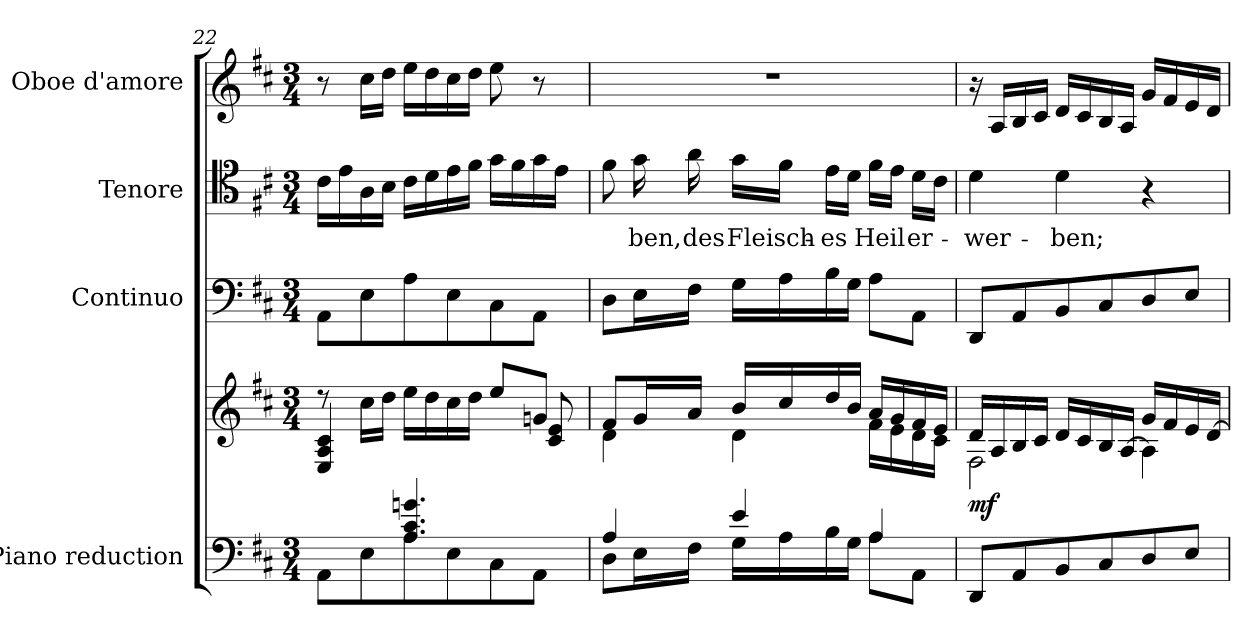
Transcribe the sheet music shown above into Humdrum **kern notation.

**kern	**kern	**dynam	**kern	**dynam	**kern	**text	**kern	**dynam
*part4	*part4	*part4	*part3	*part3	*part2	*part2	*part1	*part1
*staff5	*staff4	*staff4/5	*staff3	*staff3	*staff2	*staff2	*staff1	*staff1
*I"Piano reduction	*	*	*I"Continuo	*	*I"Tenore	*	*I"Oboe d'amore	*
*I'Pno	*	*	*	*	*	*	*I'Ob	*
!!LO:LB:g=z
*clefF4	*clefG2	*	*clefF4	*	*clefC4	*	*clefG2	*
*k[f#c#]	*k[f#c#]	*	*k[f#c#]	*	*k[f#c#]	*	*k[f#c#]	*
*M3/4	*M3/4	*	*M3/4	*	*M3/4	*	*M3/4	*
=22	=22	=22	=22	=22	=22	=22	=22	=22
*^	*^	*	*	*	*	*	*	*
4ryy	8AA\L	8r	4E/ 4A/ 4c#/	.	8AA\L	.	16c#\LL	.	8r	.
.	.	.	.	.	.	.	16e\	.	.	.
.	8E\	16cc#\LL	.	.	8E\	.	16A\	.	16cc#\LL	.
.	.	16dd\JJ	.	.	.	.	16B\JJ	.	16dd\JJ	.
4.A/ 4.c#/ 4.gn/	8A\	16ee\LL	4.ryy	.	8A\	.	16c#\LL	.	16ee\LL	.
.	.	16dd\	.	.	.	.	16d\	.	16dd\	.
.	8E\	16cc#\	.	.	8E\	.	16e\	.	16cc#\	.
.	.	16dd\JJ	.	.	.	.	16f#\JJ	.	16dd\JJ	.
.	8C#\	8ee/L	.	.	8C#\	.	16g\LL	.	8ee\	.
.	.	.	.	.	.	.	16f#\	.	.	.
8ryy	8AA\J	8gn/J	8c#/ 8e/	.	8AA\J	.	16g\	.	8r	.
.	.	.	.	.	.	.	16e\JJ	.	.	.
=23	=23	=23	=23	=23	=23	=23	=23	=23	=23	=23
4A/	8D\L	8f#/L	4d\	.	8D\L	.	8f#\	.	2.r	.
!	!	!	!	!	!	!	!	!LO:LY:b	!	!
.	16E\L	16g/L	.	.	16E\L	.	16g\	-ben,	.	.
!	!	!	!	!	!	!	!	!LO:LY:b	!	!
.	16F#\JJ	16a/JJ	.	.	16F#\JJ	.	16a\	des	.	.
!	!	!	!	!	!	!	!	!LO:LY:b	!	!
4e/	16G\LL	16b/LL	4d\	.	16G\LL	.	16g\LL	Fleisch-	.	.
.	16A\	16cc#/	.	.	16A\	.	16f#\JJ	.	.	.
!	!	!	!	!	!	!	!	!LO:LY:b	!	!
.	16B\	16dd/	.	.	16B\	.	16e\LL	-es	.	.
.	16G\JJ	16b/JJ	.	.	16G\JJ	.	16d\JJ	.	.	.
!	!	!	!	!	!	!	!	!LO:LY:b	!	!
4A/	8A\L	16a/LL	16f#\LL	.	8A\L	.	16f#\LL	Heil	.	.
.	.	16g/	16e\	.	.	.	16e\JJ	.	.	.
!	!	!	!	!	!	!	!	!LO:LY:b	!	!
.	8AA\J	16f#/	16d\	.	8AA\J	.	16d\LL	er-	.	.
.	.	16e/JJ	16c#\JJ	.	.	.	16c#\JJ	.	.	.
*v	*v	*	*	*	*	*	*	*	*	*
=24	=24	=24	=24	=24	=24	=24	=24	=24	=24
!	!	!	!LO:DY:b	!	!	!	!LO:LY:b	!	!
8DD/L	16d/LL	2F#\	mf	8DD/L	.	4d\	-wer-	16r	.
!	!	!	!	!	!	!	!	!	!LO:DY:b
.	16A/	.	.	.	.	.	.	16A/LL	other-dynamics
!	!	!	!	!	!LO:DY:a	!	!	!	!
8AA/	16B/	.	.	8AA/	other-dynamics	.	.	16B/	.
.	16c#/JJ	.	.	.	.	.	.	16c#/JJ	.
!	!	!	!	!	!	!	!LO:LY:b	!	!
8BB/	16d/LL	.	.	8BB/	.	4d\	-ben;	16d/LL	.
.	16c#/	.	.	.	.	.	.	16c#/	.
8C#/	16B/	.	.	8C#/	.	.	.	16B/	.
.	[<16A/JJ	.	.	.	.	.	.	16A/JJ	.
8D/	16g/LL	4A\]	.	8D/	.	4r	.	16g/LL	.
.	16f#/	.	.	.	.	.	.	16f#/	.
8E/J	16e/	.	.	8E/J	.	.	.	16e/	.
.	[<16d/JJ	.	.	.	.	.	.	16d/JJ	.
*	*v	*v	*	*	*	*	*	*	*
=	=	=	=	=	=	=	=	=
*-	*-	*-	*-	*-	*-	*-	*-	*-
